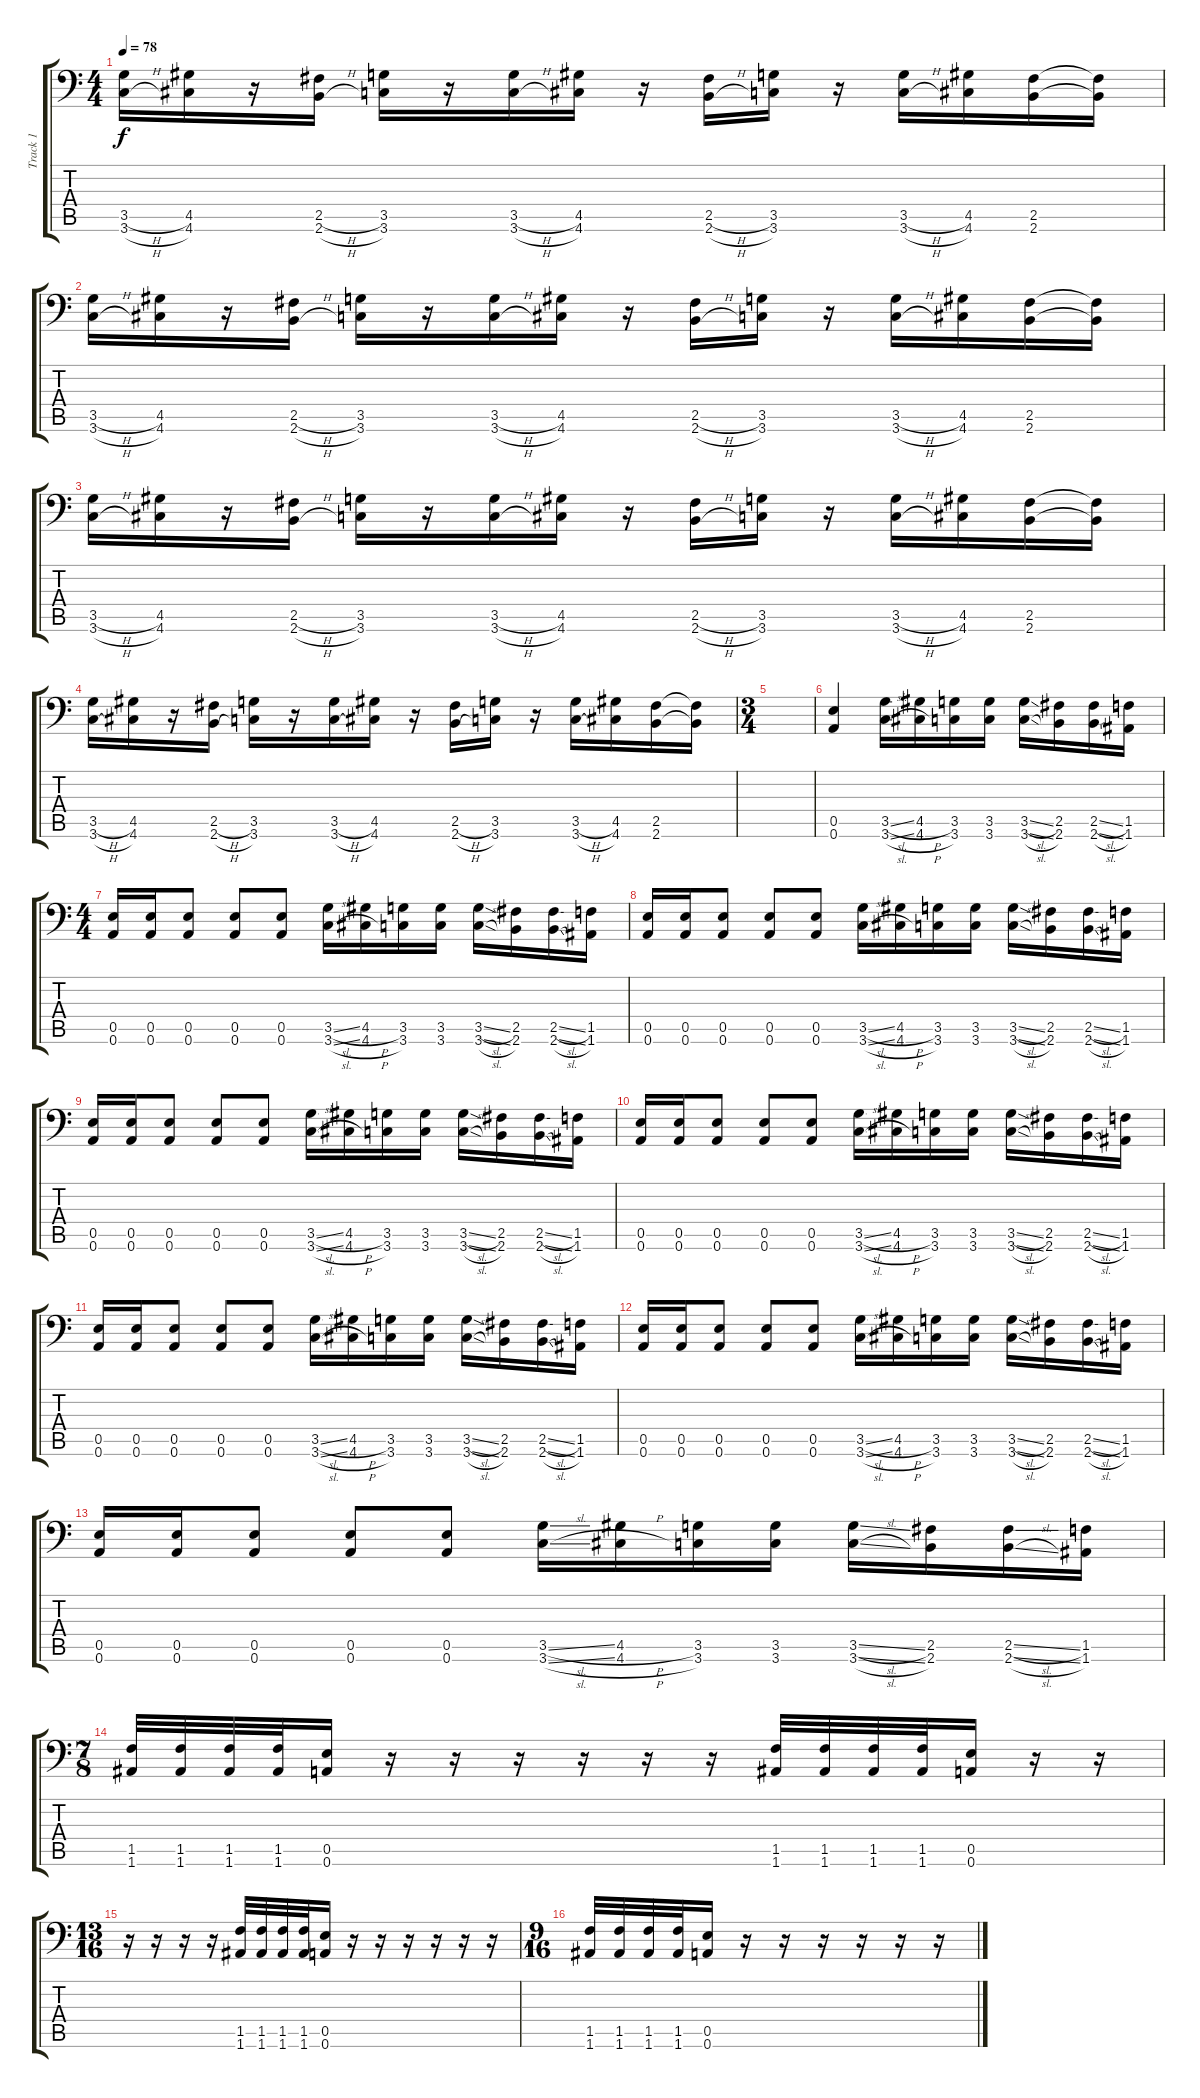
\track ("Track 1" "Track 1") {instrument electricguitarjazz}
\staff {score tabs}
\tuning (B3 Gb3 D3 A2 E2 A1) {hide}
\ts (4 4)
\tempo 78
\clef f4
\ks c
(3.5{h} 3.6{h}).16{dy f} (4.5 4.6).16 r.16 (2.5{h} 2.6{h}).16 (3.5 3.6).16 r.16 (3.5{h} 3.6{h}).16 (4.5 4.6).16 r.16 (2.5{h} 2.6{h}).16 (3.5 3.6).16 r.16 (3.5{h} 3.6{h}).16 (4.5 4.6).16 (2.5 2.6).16 (2.5{t} 2.6{t}).16 |
(3.5{h} 3.6{h}).16 (4.5 4.6).16 r.16 (2.5{h} 2.6{h}).16 (3.5 3.6).16 r.16 (3.5{h} 3.6{h}).16 (4.5 4.6).16 r.16 (2.5{h} 2.6{h}).16 (3.5 3.6).16 r.16 (3.5{h} 3.6{h}).16 (4.5 4.6).16 (2.5 2.6).16 (2.5{t} 2.6{t}).16 |
(3.5{h} 3.6{h}).16 (4.5 4.6).16 r.16 (2.5{h} 2.6{h}).16 (3.5 3.6).16 r.16 (3.5{h} 3.6{h}).16 (4.5 4.6).16 r.16 (2.5{h} 2.6{h}).16 (3.5 3.6).16 r.16 (3.5{h} 3.6{h}).16 (4.5 4.6).16 (2.5 2.6).16 (2.5{t} 2.6{t}).16 |
(3.5{h} 3.6{h}).16 (4.5 4.6).16 r.16 (2.5{h} 2.6{h}).16 (3.5 3.6).16 r.16 (3.5{h} 3.6{h}).16 (4.5 4.6).16 r.16 (2.5{h} 2.6{h}).16 (3.5 3.6).16 r.16 (3.5{h} 3.6{h}).16 (4.5 4.6).16 (2.5 2.6).16 (2.5{t} 2.6{t}).16 |
\ts (3 4)
|
(0.5 0.6).4 (3.5{sl} 3.6{sl}).16 (4.5{h} 4.6{h}).16 (3.5 3.6).16 (3.5 3.6).16 (3.5{sl} 3.6{sl}).16 (2.5 2.6).16 (2.5{sl} 2.6{sl}).16 (1.5 1.6).16 |
\ts (4 4)
(0.5 0.6).16 (0.5 0.6).16 (0.5 0.6).8 (0.5 0.6).8 (0.5 0.6).8 (3.5{sl} 3.6{sl}).16 (4.5{h} 4.6{h}).16 (3.5 3.6).16 (3.5 3.6).16 (3.5{sl} 3.6{sl}).16 (2.5 2.6).16 (2.5{sl} 2.6{sl}).16 (1.5 1.6).16 |
(0.5 0.6).16 (0.5 0.6).16 (0.5 0.6).8 (0.5 0.6).8 (0.5 0.6).8 (3.5{sl} 3.6{sl}).16 (4.5{h} 4.6{h}).16 (3.5 3.6).16 (3.5 3.6).16 (3.5{sl} 3.6{sl}).16 (2.5 2.6).16 (2.5{sl} 2.6{sl}).16 (1.5 1.6).16 |
(0.5 0.6).16 (0.5 0.6).16 (0.5 0.6).8 (0.5 0.6).8 (0.5 0.6).8 (3.5{sl} 3.6{sl}).16 (4.5{h} 4.6{h}).16 (3.5 3.6).16 (3.5 3.6).16 (3.5{sl} 3.6{sl}).16 (2.5 2.6).16 (2.5{sl} 2.6{sl}).16 (1.5 1.6).16 |
(0.5 0.6).16 (0.5 0.6).16 (0.5 0.6).8 (0.5 0.6).8 (0.5 0.6).8 (3.5{sl} 3.6{sl}).16 (4.5{h} 4.6{h}).16 (3.5 3.6).16 (3.5 3.6).16 (3.5{sl} 3.6{sl}).16 (2.5 2.6).16 (2.5{sl} 2.6{sl}).16 (1.5 1.6).16 |
(0.5 0.6).16 (0.5 0.6).16 (0.5 0.6).8 (0.5 0.6).8 (0.5 0.6).8 (3.5{sl} 3.6{sl}).16 (4.5{h} 4.6{h}).16 (3.5 3.6).16 (3.5 3.6).16 (3.5{sl} 3.6{sl}).16 (2.5 2.6).16 (2.5{sl} 2.6{sl}).16 (1.5 1.6).16 |
(0.5 0.6).16 (0.5 0.6).16 (0.5 0.6).8 (0.5 0.6).8 (0.5 0.6).8 (3.5{sl} 3.6{sl}).16 (4.5{h} 4.6{h}).16 (3.5 3.6).16 (3.5 3.6).16 (3.5{sl} 3.6{sl}).16 (2.5 2.6).16 (2.5{sl} 2.6{sl}).16 (1.5 1.6).16 |
(0.5 0.6).16 (0.5 0.6).16 (0.5 0.6).8 (0.5 0.6).8 (0.5 0.6).8 (3.5{sl} 3.6{sl}).16 (4.5{h} 4.6{h}).16 (3.5 3.6).16 (3.5 3.6).16 (3.5{sl} 3.6{sl}).16 (2.5 2.6).16 (2.5{sl} 2.6{sl}).16 (1.5 1.6).16 |
\ts (7 8)
(1.5 1.6).32{volume 12 instrument distortionguitar} (1.5 1.6).32 (1.5 1.6).32 (1.5 1.6).32 (0.5 0.6).16 r.16 r.16 r.16 r.16 r.16 r.16 (1.5 1.6).32 (1.5 1.6).32 (1.5 1.6).32 (1.5 1.6).32 (0.5 0.6).16 r.16 r.16 |
\ts (13 16)
r.16 r.16 r.16 r.16 (1.5 1.6).32 (1.5 1.6).32 (1.5 1.6).32 (1.5 1.6).32 (0.5 0.6).16 r.16 r.16 r.16 r.16 r.16 r.16 |
\ts (9 16)
(1.5 1.6).32 (1.5 1.6).32 (1.5 1.6).32 (1.5 1.6).32 (0.5 0.6).16 r.16 r.16 r.16 r.16 r.16 r.16
